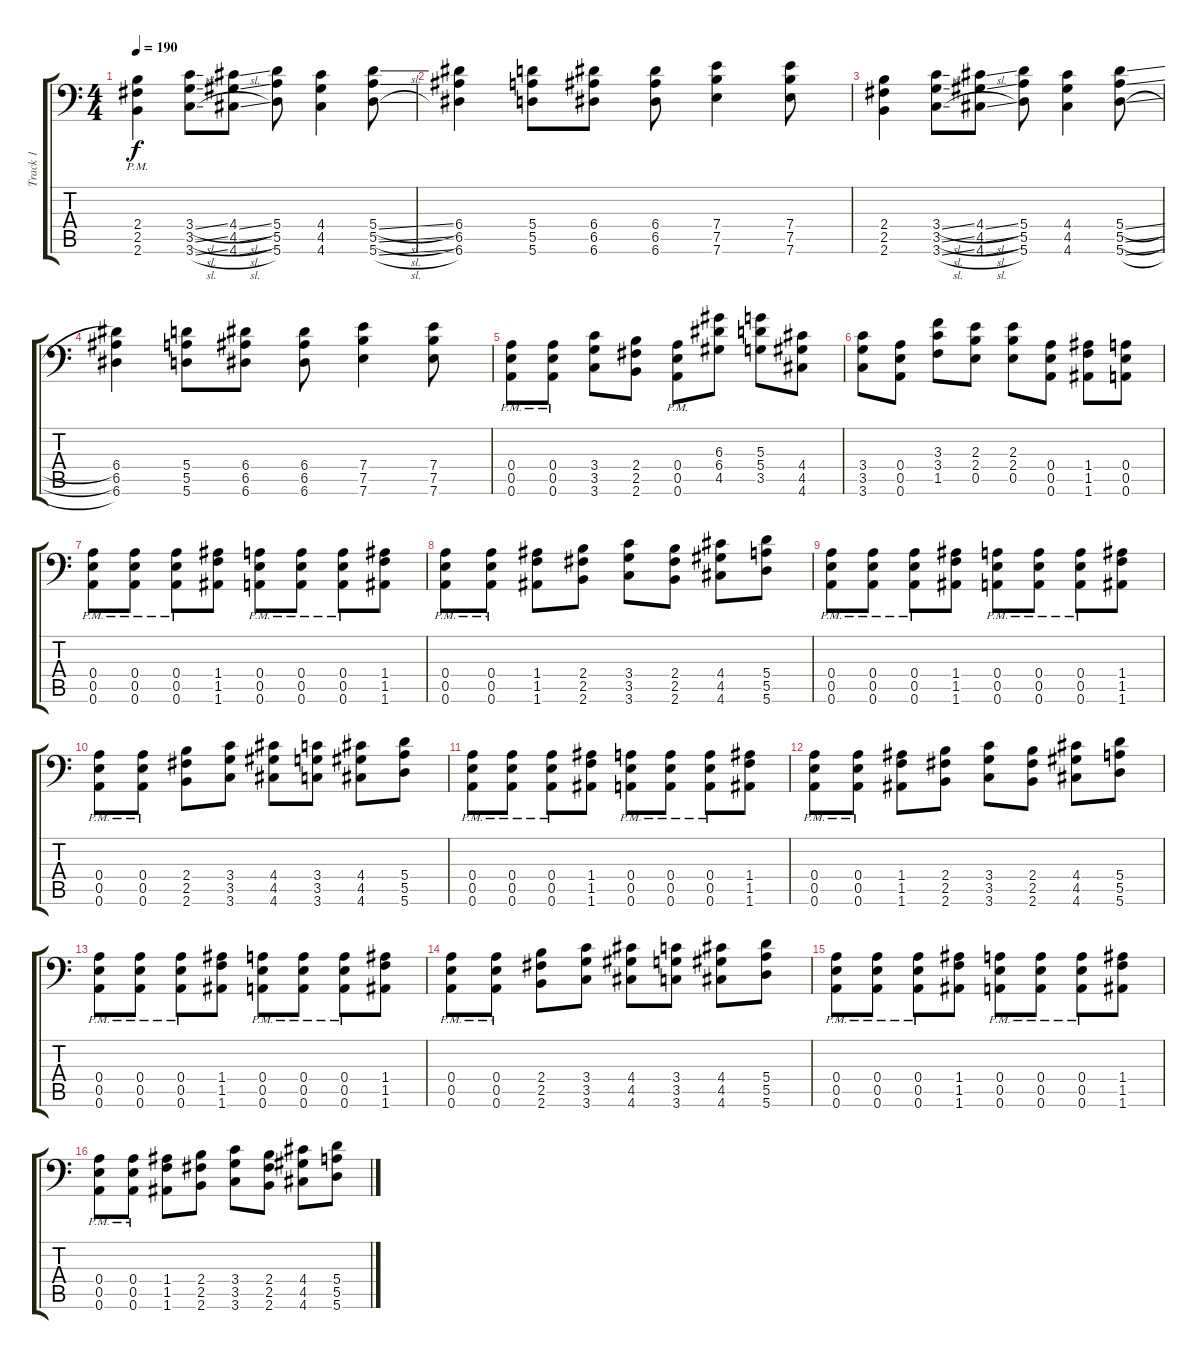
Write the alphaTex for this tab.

\track ("Track 1" "Track 1") {instrument distortionguitar}
\staff {score tabs}
\tuning (B3 Gb3 D3 A2 E2 A1) {hide}
\ts (4 4)
\tempo 190
\clef f4
\ks c
(2.4{pm} 2.5{pm} 2.6{pm}).4{dy f} (3.4{sl} 3.5{sl} 3.6{sl}).8 (4.4{sl} 4.5{sl} 4.6{sl}).8 (5.4 5.5 5.6).8 (4.4 4.5 4.6).4 (5.4{sl} 5.5{sl} 5.6{sl}).8 |
(6.4 6.5 6.6).4 (5.4 5.5 5.6).8 (6.4 6.5 6.6).8 (6.4 6.5 6.6).8 (7.4 7.5 7.6).4 (7.4 7.5 7.6).8 |
(2.4 2.5 2.6).4 (3.4{sl} 3.5{sl} 3.6{sl}).8 (4.4{sl} 4.5{sl} 4.6{sl}).8 (5.4 5.5 5.6).8 (4.4 4.5 4.6).4 (5.4{sl} 5.5{sl} 5.6{sl}).8 |
(6.4 6.5 6.6).4 (5.4 5.5 5.6).8 (6.4 6.5 6.6).8 (6.4 6.5 6.6).8 (7.4 7.5 7.6).4 (7.4 7.5 7.6).8 |
(0.4{pm} 0.5{pm} 0.6{pm}).8 (0.4{pm} 0.5{pm} 0.6{pm}).8 (3.4 3.5 3.6).8 (2.4 2.5 2.6).8 (0.4{pm} 0.5{pm} 0.6{pm}).8 (6.3 6.4 4.5).8 (5.3 5.4 3.5).8 (4.4 4.5 4.6).8 |
(3.4 3.5 3.6).8 (0.4 0.5 0.6).8 (3.3 3.4 1.5).8 (2.3 2.4 0.5).8 (2.3 2.4 0.5).8 (0.4 0.5 0.6).8 (1.4 1.5 1.6).8 (0.4 0.5 0.6).8 |
(0.4{pm} 0.5{pm} 0.6{pm}).8 (0.4{pm} 0.5{pm} 0.6{pm}).8 (0.4{pm} 0.5{pm} 0.6{pm}).8 (1.4 1.5 1.6).8 (0.4{pm} 0.5{pm} 0.6{pm}).8 (0.4{pm} 0.5{pm} 0.6{pm}).8 (0.4{pm} 0.5{pm} 0.6{pm}).8 (1.4 1.5 1.6).8 |
(0.4{pm} 0.5{pm} 0.6{pm}).8 (0.4{pm} 0.5{pm} 0.6{pm}).8 (1.4 1.5 1.6).8 (2.4 2.5 2.6).8 (3.4 3.5 3.6).8 (2.4 2.5 2.6).8 (4.4 4.5 4.6).8 (5.4 5.5 5.6).8 |
(0.4{pm} 0.5{pm} 0.6{pm}).8 (0.4{pm} 0.5{pm} 0.6{pm}).8 (0.4{pm} 0.5{pm} 0.6{pm}).8 (1.4 1.5 1.6).8 (0.4{pm} 0.5{pm} 0.6{pm}).8 (0.4{pm} 0.5{pm} 0.6{pm}).8 (0.4{pm} 0.5{pm} 0.6{pm}).8 (1.4 1.5 1.6).8 |
(0.4{pm} 0.5{pm} 0.6{pm}).8 (0.4{pm} 0.5{pm} 0.6{pm}).8 (2.4 2.5 2.6).8 (3.4 3.5 3.6).8 (4.4 4.5 4.6).8 (3.4 3.5 3.6).8 (4.4 4.5 4.6).8 (5.4 5.5 5.6).8 |
(0.4{pm} 0.5{pm} 0.6{pm}).8 (0.4{pm} 0.5{pm} 0.6{pm}).8 (0.4{pm} 0.5{pm} 0.6{pm}).8 (1.4 1.5 1.6).8 (0.4{pm} 0.5{pm} 0.6{pm}).8 (0.4{pm} 0.5{pm} 0.6{pm}).8 (0.4{pm} 0.5{pm} 0.6{pm}).8 (1.4 1.5 1.6).8 |
(0.4{pm} 0.5{pm} 0.6{pm}).8 (0.4{pm} 0.5{pm} 0.6{pm}).8 (1.4 1.5 1.6).8 (2.4 2.5 2.6).8 (3.4 3.5 3.6).8 (2.4 2.5 2.6).8 (4.4 4.5 4.6).8 (5.4 5.5 5.6).8 |
(0.4{pm} 0.5{pm} 0.6{pm}).8 (0.4{pm} 0.5{pm} 0.6{pm}).8 (0.4{pm} 0.5{pm} 0.6{pm}).8 (1.4 1.5 1.6).8 (0.4{pm} 0.5{pm} 0.6{pm}).8 (0.4{pm} 0.5{pm} 0.6{pm}).8 (0.4{pm} 0.5{pm} 0.6{pm}).8 (1.4 1.5 1.6).8 |
(0.4{pm} 0.5{pm} 0.6{pm}).8 (0.4{pm} 0.5{pm} 0.6{pm}).8 (2.4 2.5 2.6).8 (3.4 3.5 3.6).8 (4.4 4.5 4.6).8 (3.4 3.5 3.6).8 (4.4 4.5 4.6).8 (5.4 5.5 5.6).8 |
(0.4{pm} 0.5{pm} 0.6{pm}).8 (0.4{pm} 0.5{pm} 0.6{pm}).8 (0.4{pm} 0.5{pm} 0.6{pm}).8 (1.4 1.5 1.6).8 (0.4{pm} 0.5{pm} 0.6{pm}).8 (0.4{pm} 0.5{pm} 0.6{pm}).8 (0.4{pm} 0.5{pm} 0.6{pm}).8 (1.4 1.5 1.6).8 |
(0.4{pm} 0.5{pm} 0.6{pm}).8 (0.4{pm} 0.5{pm} 0.6{pm}).8 (1.4 1.5 1.6).8 (2.4 2.5 2.6).8 (3.4 3.5 3.6).8 (2.4 2.5 2.6).8 (4.4 4.5 4.6).8 (5.4 5.5 5.6).8
